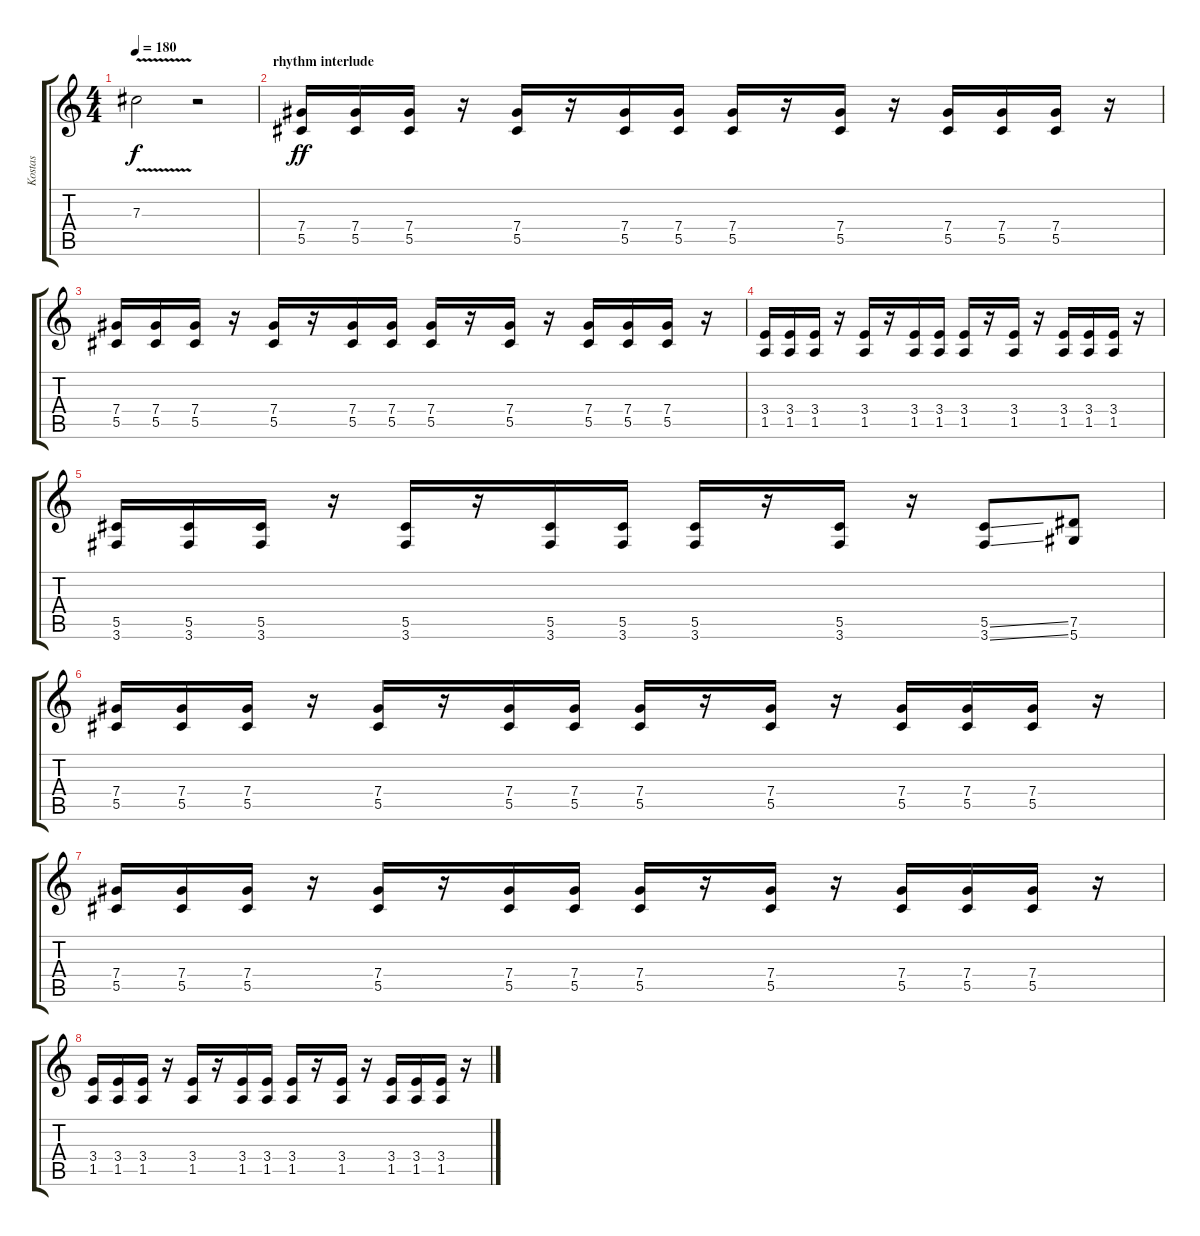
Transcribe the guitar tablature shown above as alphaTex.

\track ("Kostas" "Kostas") {instrument distortionguitar}
\staff {score tabs}
\tuning (Eb4 Bb3 Gb3 Db3 Ab2 Eb2) {hide}
\ts (4 4)
\tempo 180
\clef g2
\ks c
7.3{v}.2{dy f} r.2 |
\section ("" "rhythm interlude")
(7.4 5.5).16{dy ff} (7.4 5.5).16 (7.4 5.5).16 r.16 (7.4 5.5).16 r.16 (7.4 5.5).16 (7.4 5.5).16 (7.4 5.5).16 r.16 (7.4 5.5).16 r.16 (7.4 5.5).16 (7.4 5.5).16 (7.4 5.5).16 r.16 |
(7.4 5.5).16 (7.4 5.5).16 (7.4 5.5).16 r.16 (7.4 5.5).16 r.16 (7.4 5.5).16 (7.4 5.5).16 (7.4 5.5).16 r.16 (7.4 5.5).16 r.16 (7.4 5.5).16 (7.4 5.5).16 (7.4 5.5).16 r.16 |
(3.4 1.5).16 (3.4 1.5).16 (3.4 1.5).16 r.16 (3.4 1.5).16 r.16 (3.4 1.5).16 (3.4 1.5).16 (3.4 1.5).16 r.16 (3.4 1.5).16 r.16 (3.4 1.5).16 (3.4 1.5).16 (3.4 1.5).16 r.16 |
(5.5 3.6).16 (5.5 3.6).16 (5.5 3.6).16 r.16 (5.5 3.6).16 r.16 (5.5 3.6).16 (5.5 3.6).16 (5.5 3.6).16 r.16 (5.5 3.6).16 r.16 (5.5{ss} 3.6{ss}).8 (7.5 5.6).8 |
(7.4 5.5).16 (7.4 5.5).16 (7.4 5.5).16 r.16 (7.4 5.5).16 r.16 (7.4 5.5).16 (7.4 5.5).16 (7.4 5.5).16 r.16 (7.4 5.5).16 r.16 (7.4 5.5).16 (7.4 5.5).16 (7.4 5.5).16 r.16 |
(7.4 5.5).16 (7.4 5.5).16 (7.4 5.5).16 r.16 (7.4 5.5).16 r.16 (7.4 5.5).16 (7.4 5.5).16 (7.4 5.5).16 r.16 (7.4 5.5).16 r.16 (7.4 5.5).16 (7.4 5.5).16 (7.4 5.5).16 r.16 |
(3.4 1.5).16 (3.4 1.5).16 (3.4 1.5).16 r.16 (3.4 1.5).16 r.16 (3.4 1.5).16 (3.4 1.5).16 (3.4 1.5).16 r.16 (3.4 1.5).16 r.16 (3.4 1.5).16 (3.4 1.5).16 (3.4 1.5).16 r.16
